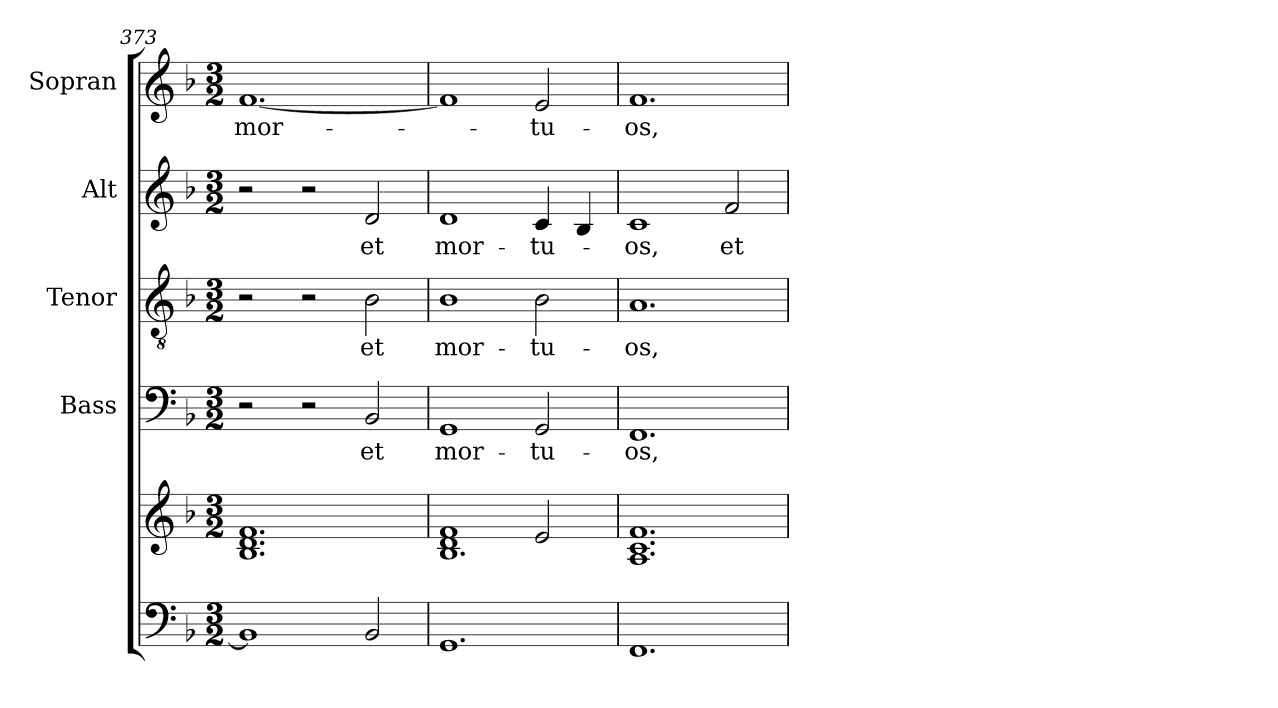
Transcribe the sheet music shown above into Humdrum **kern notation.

**kern	**kern	**kern	**text	**kern	**text	**kern	**text	**kern	**text
*part5	*part5	*part4	*part4	*part3	*part3	*part2	*part2	*part1	*part1
*staff6	*staff5	*staff4	*staff4	*staff3	*staff3	*staff2	*staff2	*staff1	*staff1
*	*	*I"Bass	*	*I"Tenor	*	*I"Alt	*	*I"Sopran	*
*	*	*I'B.	*	*I'T.	*	*I'A.	*	*I'S.	*
*clefF4	*clefG2	*clefF4	*	*clefGv2	*	*clefG2	*	*clefG2	*
*k[b-]	*k[b-]	*k[b-]	*	*k[b-]	*	*k[b-]	*	*k[b-]	*
*F:	*F:	*F:	*	*F:	*	*F:	*	*F:	*
*M3/2	*M3/2	*M3/2	*	*M3/2	*	*M3/2	*	*M3/2	*
=373	=373	=373	=373	=373	=373	=373	=373	=373	=373
!	!	!	!	!	!	!	!	!	!LO:LY:b
1BB-]	1.B- 1.d 1.f	2r	.	2r	.	2r	.	[1.f	mor-
.	.	2r	.	2r	.	2r	.	.	.
!	!	!	!LO:LY:b	!	!LO:LY:b	!	!LO:LY:b	!	!
2BB-/	.	2BB-/	et	2B-\	et	2d/	et	.	.
=374	=374	=374	=374	=374	=374	=374	=374	=374	=374
*	*^	*	*	*	*	*	*	*	*
!	!	!	!	!LO:LY:b	!	!LO:LY:b	!	!LO:LY:b	!	!
1.GG	1d 1f	1.B-	1GG	mor-	1B-	mor-	1d	mor-	1f]	.
!	!	!	!	!LO:LY:b	!	!LO:LY:b	!	!LO:LY:b	!	!LO:LY:b
.	2e/	.	2GG/	-tu-	2B-\	-tu-	4c/	-tu-	2e/	-tu-
.	.	.	.	.	.	.	4B-/	.	.	.
*	*v	*v	*	*	*	*	*	*	*	*
!!LO:LB:g=z
=375	=375	=375	=375	=375	=375	=375	=375	=375	=375
!	!	!	!LO:LY:b	!	!LO:LY:b	!	!LO:LY:b	!	!LO:LY:b
1.FF	1.A 1.c 1.f	1.FF	-os,	1.A	-os,	1c	-os,	1.f	-os,
!	!	!	!	!	!	!	!LO:LY:b	!	!
.	.	.	.	.	.	2f/	et	.	.
=	=	=	=	=	=	=	=	=	=
*-	*-	*-	*-	*-	*-	*-	*-	*-	*-
